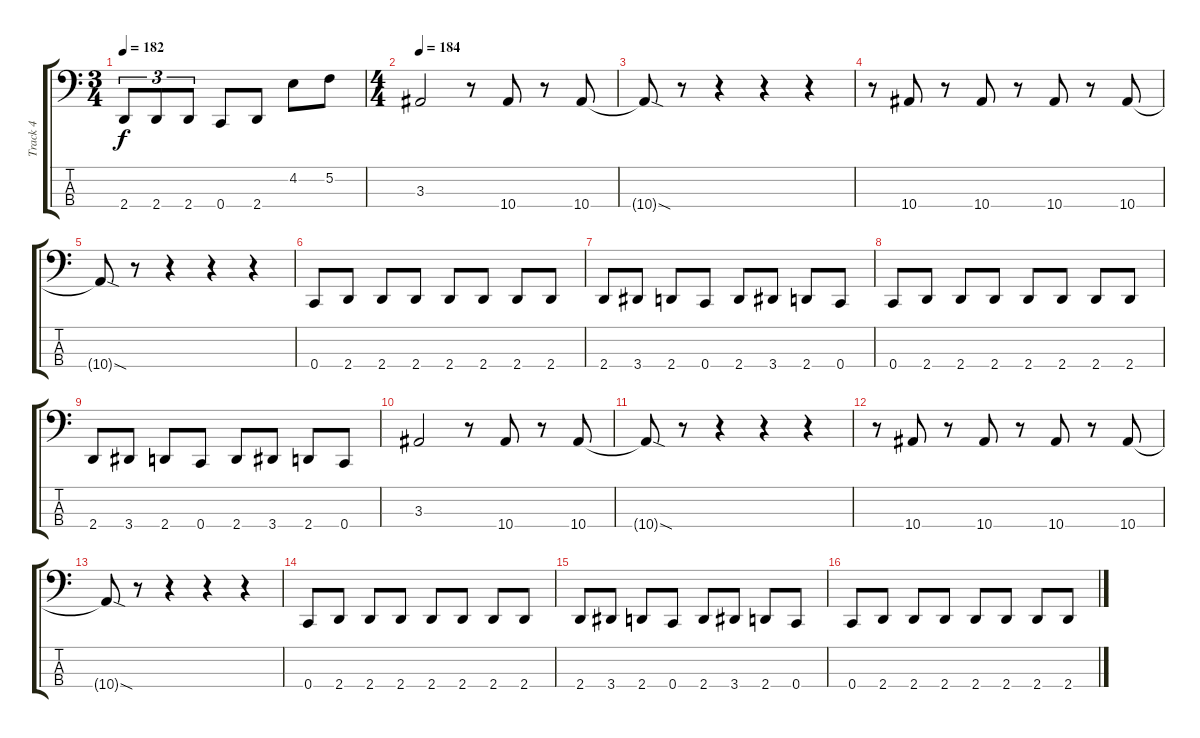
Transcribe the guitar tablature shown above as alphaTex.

\track ("Track 4" "Track 4") {instrument electricbasspick}
\staff {score tabs}
\tuning (F2 C2 G1 C1) {hide}
\ts (3 4)
\tempo 182
\clef f4
\ks c
2.4.8{tu (3 2) dy f} 2.4.8{tu (3 2)} 2.4.8{tu (3 2)} 0.4.8 2.4.8 4.2.8 5.2.8 |
\ts (4 4)
\tempo 184
3.3.2 r.8 10.4.8 r.8 10.4.8 |
10.4{sod t}.8 r.8 r.4 r.4 r.4 |
r.8 10.4.8 r.8 10.4.8 r.8 10.4.8 r.8 10.4.8 |
10.4{sod t}.8 r.8 r.4 r.4 r.4 |
0.4.8 2.4.8 2.4.8 2.4.8 2.4.8 2.4.8 2.4.8 2.4.8 |
2.4.8 3.4.8 2.4.8 0.4.8 2.4.8 3.4.8 2.4.8 0.4.8 |
0.4.8 2.4.8 2.4.8 2.4.8 2.4.8 2.4.8 2.4.8 2.4.8 |
2.4.8 3.4.8 2.4.8 0.4.8 2.4.8 3.4.8 2.4.8 0.4.8 |
3.3.2 r.8 10.4.8 r.8 10.4.8 |
10.4{sod t}.8 r.8 r.4 r.4 r.4 |
r.8 10.4.8 r.8 10.4.8 r.8 10.4.8 r.8 10.4.8 |
10.4{sod t}.8 r.8 r.4 r.4 r.4 |
0.4.8 2.4.8 2.4.8 2.4.8 2.4.8 2.4.8 2.4.8 2.4.8 |
2.4.8 3.4.8 2.4.8 0.4.8 2.4.8 3.4.8 2.4.8 0.4.8 |
0.4.8 2.4.8 2.4.8 2.4.8 2.4.8 2.4.8 2.4.8 2.4.8
